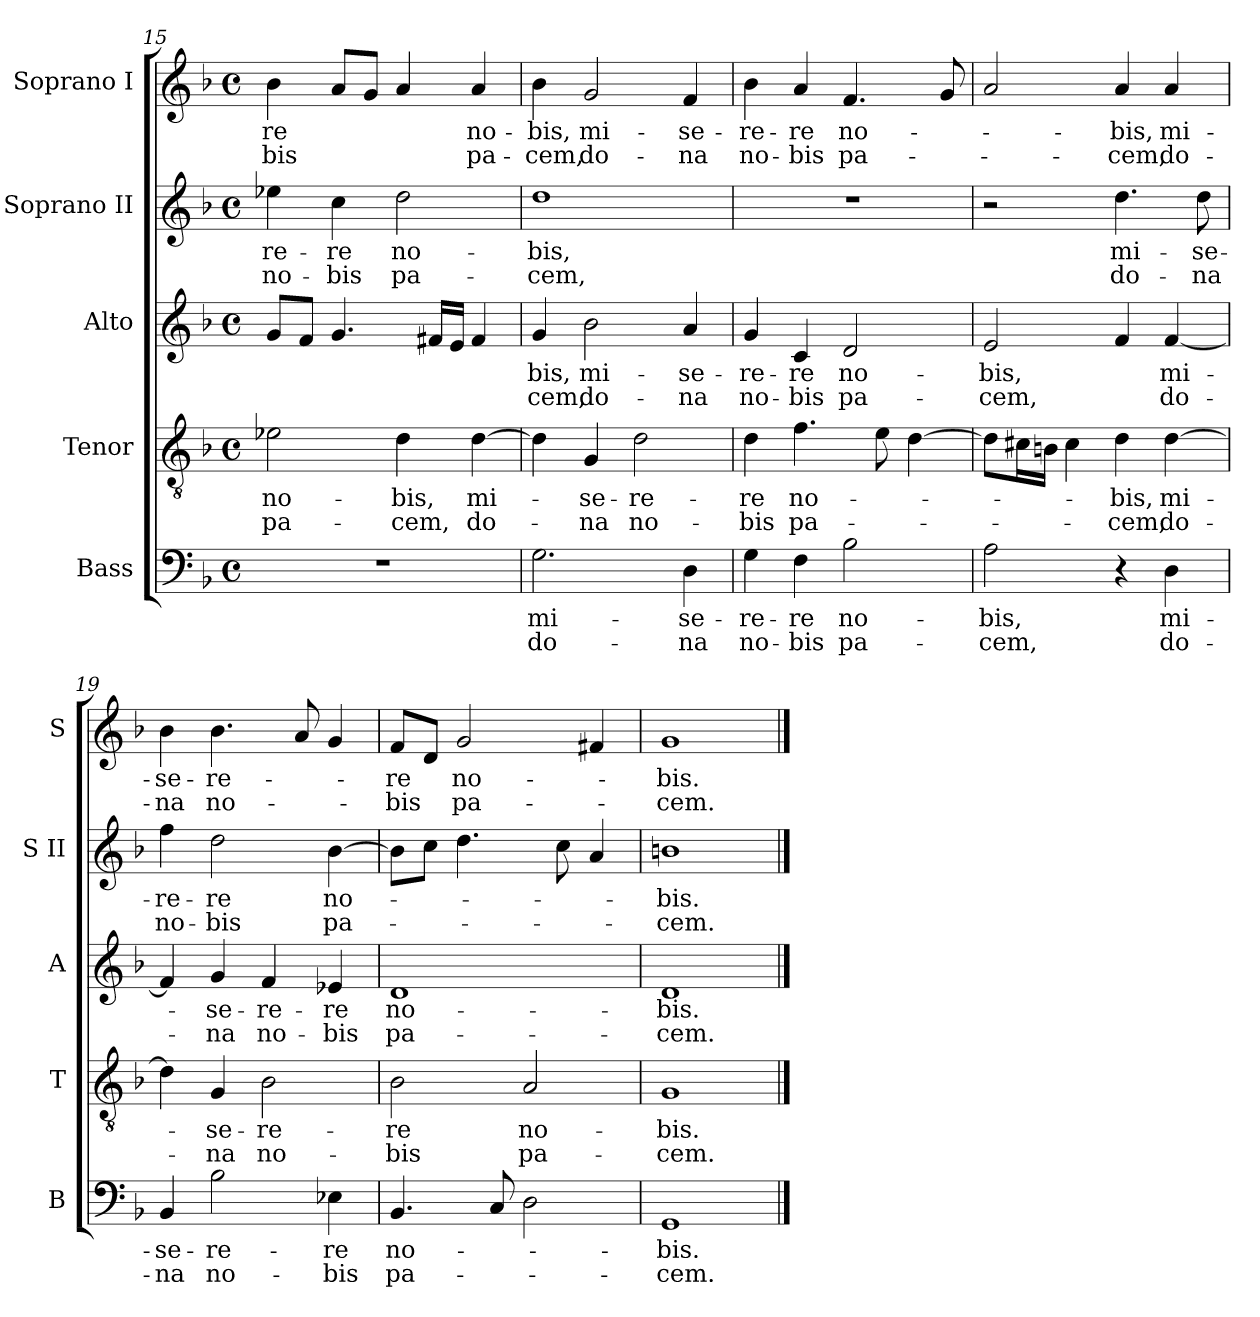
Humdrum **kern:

**kern	**text	**text	**kern	**text	**text	**kern	**text	**text	**kern	**text	**text	**kern	**text	**text
*part5	*part5	*part5	*part4	*part4	*part4	*part3	*part3	*part3	*part2	*part2	*part2	*part1	*part1	*part1
*staff5	*staff5	*staff5	*staff4	*staff4	*staff4	*staff3	*staff3	*staff3	*staff2	*staff2	*staff2	*staff1	*staff1	*staff1
*I"Bass	*	*	*I"Tenor	*	*	*I"Alto	*	*	*I"Soprano II	*	*	*I"Soprano I	*	*
*I'B	*	*	*I'T	*	*	*I'A	*	*	*I'S II	*	*	*I'S	*	*
*clefF4	*	*	*clefGv2	*	*	*clefG2	*	*	*clefG2	*	*	*clefG2	*	*
*k[b-]	*	*	*k[b-]	*	*	*k[b-]	*	*	*k[b-]	*	*	*k[b-]	*	*
*d:	*	*	*d:	*	*	*d:	*	*	*d:	*	*	*d:	*	*
*M4/4	*	*	*M4/4	*	*	*M4/4	*	*	*M4/4	*	*	*M4/4	*	*
*met(c)	*	*	*met(c)	*	*	*met(c)	*	*	*met(c)	*	*	*met(c)	*	*
=15	=15	=15	=15	=15	=15	=15	=15	=15	=15	=15	=15	=15	=15	=15
!	!	!	!	!LO:LY:b	!LO:LY:b	!	!	!	!	!LO:LY:b	!LO:LY:b	!	!LO:LY:b	!LO:LY:b
1r	.	.	2e-X\	no-	pa-	8g/L	.	.	4ee-X\	-re-	no-	4b-\	-re	-bis
.	.	.	.	.	.	8f/J	.	.	.	.	.	.	.	.
!	!	!	!	!	!	!	!	!	!	!LO:LY:b	!LO:LY:b	!	!	!
.	.	.	.	.	.	4.g/	.	.	4cc\	-re	-bis	8a/L	.	.
.	.	.	.	.	.	.	.	.	.	.	.	8g/J	.	.
!	!	!	!	!LO:LY:b	!LO:LY:b	!	!	!	!	!LO:LY:b	!LO:LY:b	!	!	!
.	.	.	4d\	-bis,	-cem,	.	.	.	2dd\	no-	pa-	4a/	.	.
.	.	.	.	.	.	16f#X/LL	.	.	.	.	.	.	.	.
.	.	.	.	.	.	16e/JJ	.	.	.	.	.	.	.	.
!	!	!	!	!LO:LY:b	!LO:LY:b	!	!	!	!	!	!	!	!LO:LY:b	!LO:LY:b
.	.	.	[4d\	mi-	do-	4f#/	.	.	.	.	.	4a/	no-	pa-
=16	=16	=16	=16	=16	=16	=16	=16	=16	=16	=16	=16	=16	=16	=16
!	!LO:LY:b	!LO:LY:b	!	!	!	!	!LO:LY:b	!LO:LY:b	!	!LO:LY:b	!LO:LY:b	!	!LO:LY:b	!LO:LY:b
2.G\	mi-	do-	4d\]	.	.	4g/	-bis,	-cem,	1dd	-bis,	-cem,	4b-\	-bis,	-cem,
!	!	!	!	!LO:LY:b	!LO:LY:b	!	!LO:LY:b	!LO:LY:b	!	!	!	!	!LO:LY:b	!LO:LY:b
.	.	.	4G/	-se-	-na	2b-\	mi-	do-	.	.	.	2g/	mi-	do-
!	!	!	!	!LO:LY:b	!LO:LY:b	!	!	!	!	!	!	!	!	!
.	.	.	2d\	-re-	no-	.	.	.	.	.	.	.	.	.
!	!LO:LY:b	!LO:LY:b	!	!	!	!	!LO:LY:b	!LO:LY:b	!	!	!	!	!LO:LY:b	!LO:LY:b
4D\	-se-	-na	.	.	.	4a/	-se-	-na	.	.	.	4f/	-se-	-na
!!LO:LB:g=z
=17	=17	=17	=17	=17	=17	=17	=17	=17	=17	=17	=17	=17	=17	=17
!	!LO:LY:b	!LO:LY:b	!	!LO:LY:b	!LO:LY:b	!	!LO:LY:b	!LO:LY:b	!	!	!	!	!LO:LY:b	!LO:LY:b
4G\	-re-	no-	4d\	-re	-bis	4g/	-re-	no-	1r	.	.	4b-\	-re-	no-
!	!LO:LY:b	!LO:LY:b	!	!LO:LY:b	!LO:LY:b	!	!LO:LY:b	!LO:LY:b	!	!	!	!	!LO:LY:b	!LO:LY:b
4F\	-re	-bis	4.f\	no-	pa-	4c/	-re	-bis	.	.	.	4a/	-re	-bis
!	!LO:LY:b	!LO:LY:b	!	!	!	!	!LO:LY:b	!LO:LY:b	!	!	!	!	!LO:LY:b	!LO:LY:b
2B-\	no-	pa-	.	.	.	2d/	no-	pa-	.	.	.	4.f/	no-	pa-
.	.	.	8e\	.	.	.	.	.	.	.	.	.	.	.
.	.	.	[4d\	.	.	.	.	.	.	.	.	.	.	.
.	.	.	.	.	.	.	.	.	.	.	.	8g/	.	.
=18	=18	=18	=18	=18	=18	=18	=18	=18	=18	=18	=18	=18	=18	=18
!	!LO:LY:b	!LO:LY:b	!	!	!	!	!LO:LY:b	!LO:LY:b	!	!	!	!	!	!
2A\	-bis,	-cem,	8d\L]	.	.	2e/	-bis,	-cem,	2r	.	.	2a/	.	.
.	.	.	16c#X\L	.	.	.	.	.	.	.	.	.	.	.
.	.	.	16Bn\JJ	.	.	.	.	.	.	.	.	.	.	.
.	.	.	4c#\	.	.	.	.	.	.	.	.	.	.	.
!	!	!	!	!LO:LY:b	!LO:LY:b	!	!	!	!	!LO:LY:b	!LO:LY:b	!	!LO:LY:b	!LO:LY:b
4r	.	.	4d\	-bis,	-cem,	4f/	.	.	4.dd\	mi-	do-	4a/	-bis,	-cem,
!	!LO:LY:b	!LO:LY:b	!	!LO:LY:b	!LO:LY:b	!	!LO:LY:b	!LO:LY:b	!	!	!	!	!LO:LY:b	!LO:LY:b
4D\	mi-	do-	[4d\	mi-	do-	[4f/	mi-	do-	.	.	.	4a/	mi-	do-
!	!	!	!	!	!	!	!	!	!	!LO:LY:b	!LO:LY:b	!	!	!
.	.	.	.	.	.	.	.	.	8dd\	-se-	-na	.	.	.
=19	=19	=19	=19	=19	=19	=19	=19	=19	=19	=19	=19	=19	=19	=19
!	!LO:LY:b	!LO:LY:b	!	!	!	!	!	!	!	!LO:LY:b	!LO:LY:b	!	!LO:LY:b	!LO:LY:b
4BB-/	-se-	-na	4d\]	.	.	4f/]	.	.	4ff\	-re-	no-	4b-\	-se-	-na
!	!LO:LY:b	!LO:LY:b	!	!LO:LY:b	!LO:LY:b	!	!LO:LY:b	!LO:LY:b	!	!LO:LY:b	!LO:LY:b	!	!LO:LY:b	!LO:LY:b
2B-\	-re-	no-	4G/	-se-	-na	4g/	-se-	-na	2dd\	-re	-bis	4.b-\	-re-	no-
!	!	!	!	!LO:LY:b	!LO:LY:b	!	!LO:LY:b	!LO:LY:b	!	!	!	!	!	!
.	.	.	2B-\	-re-	no-	4f/	-re-	no-	.	.	.	.	.	.
.	.	.	.	.	.	.	.	.	.	.	.	8a/	.	.
!	!LO:LY:b	!LO:LY:b	!	!	!	!	!LO:LY:b	!LO:LY:b	!	!LO:LY:b	!LO:LY:b	!	!	!
4E-X\	-re	-bis	.	.	.	4e-X/	-re	-bis	[4b-\	no-	pa-	4g/	.	.
=20	=20	=20	=20	=20	=20	=20	=20	=20	=20	=20	=20	=20	=20	=20
!	!LO:LY:b	!LO:LY:b	!	!LO:LY:b	!LO:LY:b	!	!LO:LY:b	!LO:LY:b	!	!	!	!	!LO:LY:b	!LO:LY:b
4.BB-/	no-	pa-	2B-\	-re	-bis	1d	no-	pa-	8b-\L]	.	.	8f/L	-re	-bis
.	.	.	.	.	.	.	.	.	8cc\J	.	.	8d/J	.	.
!	!	!	!	!	!	!	!	!	!	!	!	!	!LO:LY:b	!LO:LY:b
.	.	.	.	.	.	.	.	.	4.dd\	.	.	2g/	no-	pa-
8C/	.	.	.	.	.	.	.	.	.	.	.	.	.	.
!	!	!	!	!LO:LY:b	!LO:LY:b	!	!	!	!	!	!	!	!	!
2D\	.	.	2A/	no-	pa-	.	.	.	.	.	.	.	.	.
.	.	.	.	.	.	.	.	.	8cc\	.	.	.	.	.
.	.	.	.	.	.	.	.	.	4a/	.	.	4f#X/	.	.
=21	=21	=21	=21	=21	=21	=21	=21	=21	=21	=21	=21	=21	=21	=21
!	!LO:LY:b	!LO:LY:b	!	!LO:LY:b	!LO:LY:b	!	!LO:LY:b	!LO:LY:b	!	!LO:LY:b	!LO:LY:b	!	!LO:LY:b	!LO:LY:b
1GG	-bis.	-cem.	1G	-bis.	-cem.	1d	-bis.	-cem.	1bn	-bis.	-cem.	1g	-bis.	-cem.
==	==	==	==	==	==	==	==	==	==	==	==	==	==	==
*-	*-	*-	*-	*-	*-	*-	*-	*-	*-	*-	*-	*-	*-	*-
